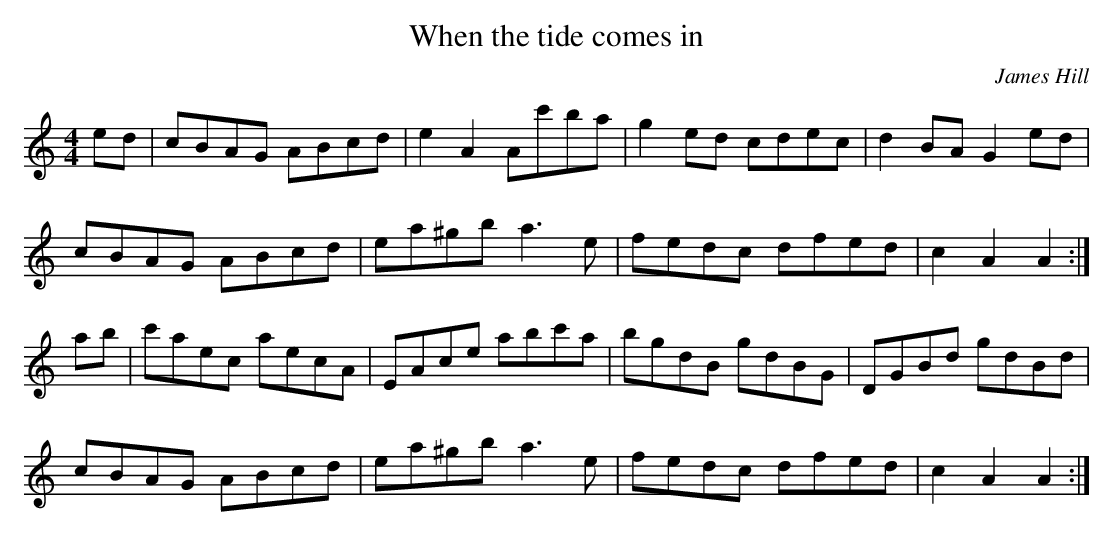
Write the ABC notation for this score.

X:1
T:When the tide comes in
M:4/4
L:1/8
C:James Hill
K:Am
ed|cBAG ABcd|e2 A2 Ac'ba|g2 ed cdec|d2 BA G2 ed|
cBAG ABcd|ea^gb a3 e|fedc dfed|c2 A2 A2:|
ab|c'aec aecA|EAce abc'a|bgdB gdBG|DGBd gdBd|
cBAG ABcd|ea^gb a3 e|fedc dfed|c2 A2 A2:|
